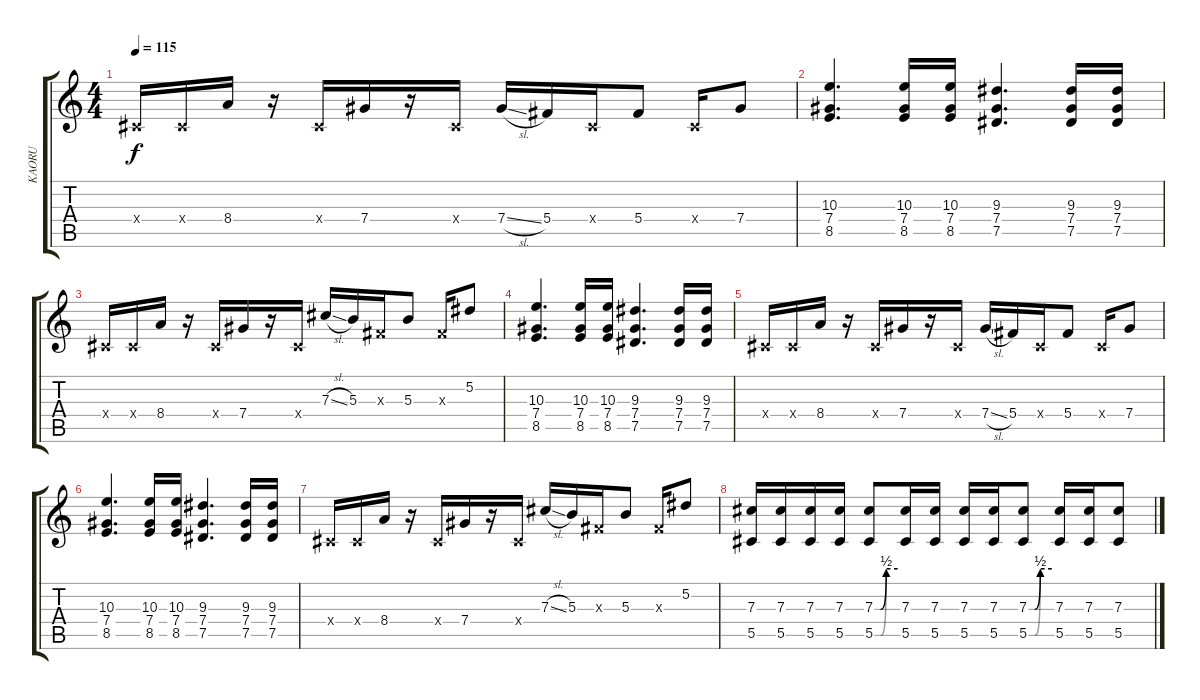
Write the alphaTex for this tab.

\track ("KAORU" "KAORU") {instrument overdrivenguitar}
\staff {score tabs}
\tuning (Eb4 Bb3 Gb3 Db3 Ab2 Db2) {hide}
\ts (4 4)
\tempo 115
\clef g2
\ks c
0.4{x}.16{dy f} 0.4{x}.16 8.4.16 r.16 0.4{x}.16 7.4.16 r.16 0.4{x}.16 7.4{sl}.16 5.4.16 0.4{x}.16 5.4.8 0.4{x}.16 7.4.8 |
(10.3 7.4 8.5).4{d} (10.3 7.4 8.5).16 (10.3 7.4 8.5).16 (9.3 7.4 7.5).4{d} (9.3 7.4 7.5).16 (9.3 7.4 7.5).16 |
0.4{x}.16 0.4{x}.16 8.4.16 r.16 0.4{x}.16 7.4.16 r.16 0.4{x}.16 7.3{sl}.16 5.3.16 0.3{x}.16 5.3.8 0.3{x}.16 5.2.8 |
(10.3 7.4 8.5).4{d} (10.3 7.4 8.5).16 (10.3 7.4 8.5).16 (9.3 7.4 7.5).4{d} (9.3 7.4 7.5).16 (9.3 7.4 7.5).16 |
0.4{x}.16 0.4{x}.16 8.4.16 r.16 0.4{x}.16 7.4.16 r.16 0.4{x}.16 7.4{sl}.16 5.4.16 0.4{x}.16 5.4.8 0.4{x}.16 7.4.8 |
(10.3 7.4 8.5).4{d} (10.3 7.4 8.5).16 (10.3 7.4 8.5).16 (9.3 7.4 7.5).4{d} (9.3 7.4 7.5).16 (9.3 7.4 7.5).16 |
0.4{x}.16 0.4{x}.16 8.4.16 r.16 0.4{x}.16 7.4.16 r.16 0.4{x}.16 7.3{sl}.16 5.3.16 0.3{x}.16 5.3.8 0.3{x}.16 5.2.8 |
(7.3 5.5).16 (7.3 5.5).16 (7.3 5.5).16 (7.3 5.5).16 (7.3{be (custom 0 0 15 0 30 2 60 2)} 5.5{be (custom 0 0 15 0 30 2 60 2)}).8 (7.3 5.5).16 (7.3 5.5).16 (7.3 5.5).16 (7.3 5.5).16 (7.3{be (custom 0 0 15 0 30 2 60 2)} 5.5{be (custom 0 0 15 0 30 2 60 2)}).8 (7.3 5.5).16 (7.3 5.5).16 (7.3 5.5).8
